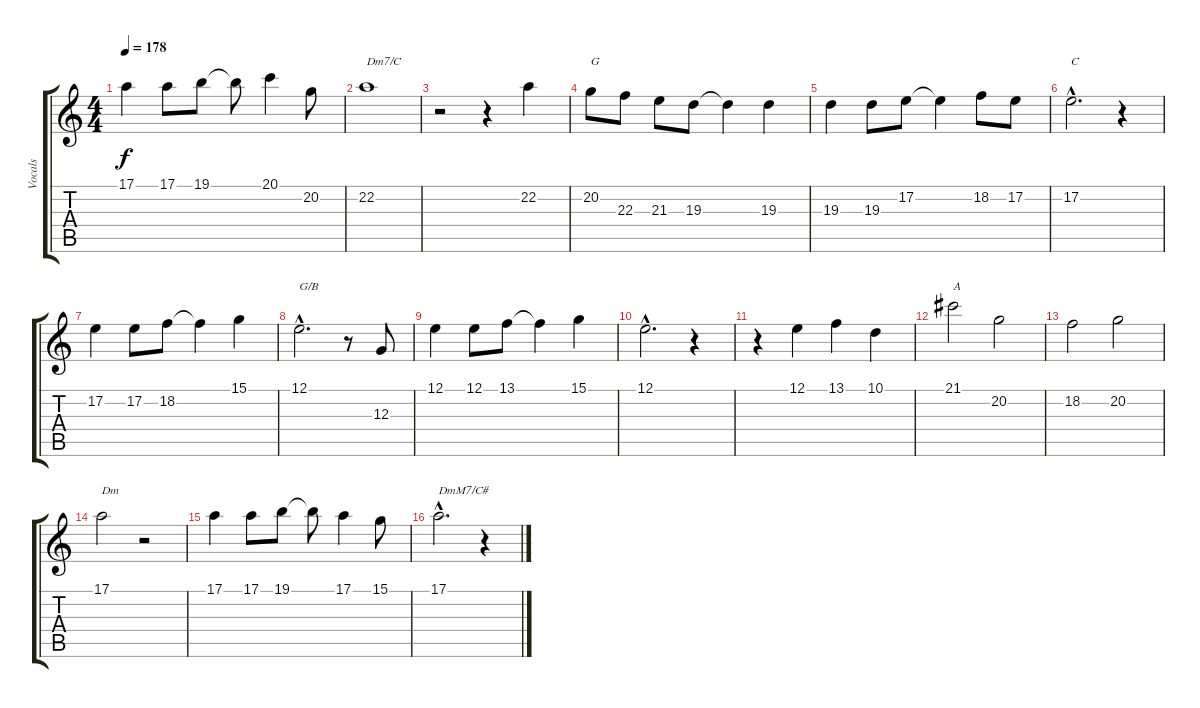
\track ("Vocals" "Vocals") {instrument trumpet}
\staff {score tabs}
\tuning (E4 B3 G3 D3 A2 E2) {hide}
\ts (4 4)
\tempo 178
\clef g2
\ks c
17.1.4{dy f} 17.1.8 19.1.8 19.1{t}.8 20.1.4 20.2.8 |
22.2.1{txt "Dm7/C"} |
r.2 r.4 22.2.4 |
20.2.8{txt "G"} 22.3.8 21.3.8 19.3.8 19.3{t}.4 19.3.4 |
19.3.4 19.3.8 17.2.8 17.2{t}.4 18.2.8 17.2.8 |
17.2{hac}.2{d txt "C"} r.4 |
17.2.4 17.2.8 18.2.8 18.2{t}.4 15.1.4 |
12.1{hac}.2{d txt "G/B"} r.8 12.3.8 |
12.1.4 12.1.8 13.1.8 13.1{t}.4 15.1.4 |
12.1{hac}.2{d} r.4 |
r.4 12.1.4 13.1.4 10.1.4 |
21.1.2{txt "A"} 20.2.2 |
18.2.2 20.2.2 |
17.1.2{txt "Dm"} r.2 |
17.1.4 17.1.8 19.1.8 19.1{t}.8 17.1.4 15.1.8 |
17.1{hac}.2{d txt "DmM7/C#"} r.4
